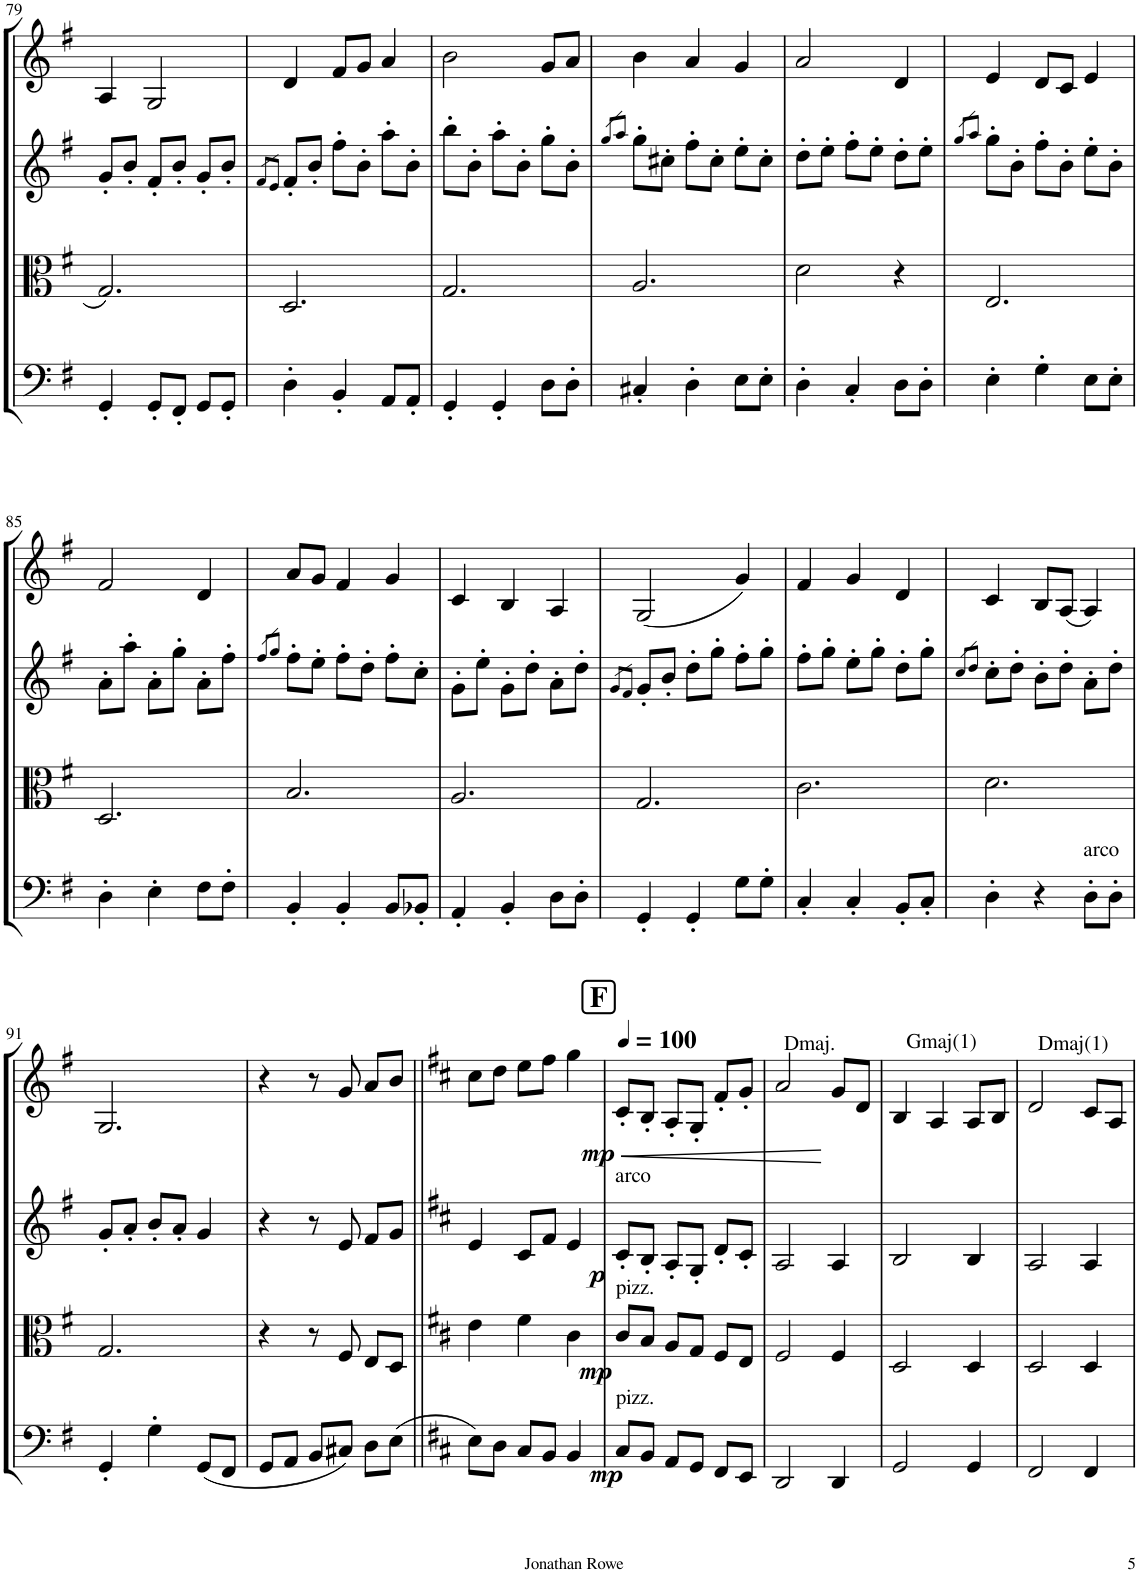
**kern	**dynam	**kern	**dynam	**kern	**dynam	**kern	**dynam
*part4	*part4	*part3	*part3	*part2	*part2	*part1	*part1
*staff4	*staff4	*staff3	*staff3	*staff2	*staff2	*staff1	*staff1
*I"Violoncello	*	*I"Viola	*	*I"Violin II	*	*I"Violin I	*
*I'Vc	*	*I'Vla	*	*I'Vln	*	*I'Vln	*
!!LO:PB:g=z
*clefF4	*	*clefC3	*	*clefG2	*	*clefG2	*
*k[f#]	*	*k[f#]	*	*k[f#]	*	*k[f#]	*
*M3/4	*	*M3/4	*	*M3/4	*	*M3/4	*
=79	=79	=79	=79	=79	=79	=79	=79
4GG'/	.	2.G/	.	8g'/L	.	4A/	.
.	.	.	.	8b'/J	.	.	.
8GG'/L	.	.	.	8f#'/L	.	2G/	.
8FF#'/J	.	.	.	8b'/J	.	.	.
8GG/L	.	.	.	8g'/L	.	.	.
8GG'/J	.	.	.	8b'/J	.	.	.
=80	=80	=80	=80	=80	=80	=80	=80
.	.	.	.	8qf#/L	.	.	.
.	.	.	.	8qe/J	.	.	.
4D'\	.	2.D/	.	8f#'/L	.	4d/	.
.	.	.	.	8b'/J	.	.	.
4BB'/	.	.	.	8ff#'\L	.	8f#/L	.
.	.	.	.	8b'\J	.	8g/J	.
8AA/L	.	.	.	8aa'\L	.	4a/	.
8AA'/J	.	.	.	8b'\J	.	.	.
=81	=81	=81	=81	=81	=81	=81	=81
4GG'/	.	2.G/	.	8bb'\L	.	2b\	.
.	.	.	.	8b'\J	.	.	.
4GG'/	.	.	.	8aa'\L	.	.	.
.	.	.	.	8b'\J	.	.	.
8D\L	.	.	.	8gg'\L	.	8g/L	.
8D'\J	.	.	.	8b'\J	.	8a/J	.
=82	=82	=82	=82	=82	=82	=82	=82
.	.	.	.	8qgg/L	.	.	.
.	.	.	.	8qaa/J	.	.	.
4C#X'/	.	2.A/	.	8gg'\L	.	4b\	.
.	.	.	.	8cc#X'\J	.	.	.
4D'\	.	.	.	8ff#'\L	.	4a/	.
.	.	.	.	8cc#'\J	.	.	.
8E\L	.	.	.	8ee'\L	.	4g/	.
8E'\J	.	.	.	8cc#'\J	.	.	.
=83	=83	=83	=83	=83	=83	=83	=83
4D'\	.	2d\	.	8dd'\L	.	2a/	.
.	.	.	.	8ee'\J	.	.	.
4C'/	.	.	.	8ff#'\L	.	.	.
.	.	.	.	8ee'\J	.	.	.
8D\L	.	4r	.	8dd'\L	.	4d/	.
8D'\J	.	.	.	8ee'\J	.	.	.
=84	=84	=84	=84	=84	=84	=84	=84
.	.	.	.	8qgg/L	.	.	.
.	.	.	.	8qaa/J	.	.	.
4E'\	.	2.E/	.	8gg'\L	.	4e/	.
.	.	.	.	8b'\J	.	.	.
4G'\	.	.	.	8ff#'\L	.	8d/L	.
.	.	.	.	8b'\J	.	8c/J	.
8E\L	.	.	.	8ee'\L	.	4e/	.
8E'\J	.	.	.	8b'\J	.	.	.
!!LO:LB:g=z
=85	=85	=85	=85	=85	=85	=85	=85
4D'\	.	2.D/	.	8a'\L	.	2f#/	.
.	.	.	.	8aa'\J	.	.	.
4E'\	.	.	.	8a'\L	.	.	.
.	.	.	.	8gg'\J	.	.	.
8F#\L	.	.	.	8a'\L	.	4d/	.
8F#'\J	.	.	.	8ff#'\J	.	.	.
=86	=86	=86	=86	=86	=86	=86	=86
.	.	.	.	8qff#/L	.	.	.
.	.	.	.	8qgg/J	.	.	.
4BB'/	.	2.B/	.	8ff#'\L	.	8a/L	.
.	.	.	.	8ee'\J	.	8g/J	.
4BB'/	.	.	.	8ff#'\L	.	4f#/	.
.	.	.	.	8dd'\J	.	.	.
8BB/L	.	.	.	8ff#'\L	.	4g/	.
8BB-X'/J	.	.	.	8cc'\J	.	.	.
=87	=87	=87	=87	=87	=87	=87	=87
4AA'/	.	2.A/	.	8g'\L	.	4c/	.
.	.	.	.	8ee'\J	.	.	.
4BB'/	.	.	.	8g'\L	.	4B/	.
.	.	.	.	8dd'\J	.	.	.
8D\L	.	.	.	8a'\L	.	4A/	.
8D'\J	.	.	.	8dd'\J	.	.	.
=88	=88	=88	=88	=88	=88	=88	=88
.	.	.	.	8qg/L	.	.	.
.	.	.	.	8qf#/J	.	.	.
4GG'/	.	2.G/	.	8g'/L	.	(2G/	.
.	.	.	.	8b'/J	.	.	.
4GG'/	.	.	.	8dd'\L	.	.	.
.	.	.	.	8gg'\J	.	.	.
8G\L	.	.	.	8ff#'\L	.	4g/)	.
8G'\J	.	.	.	8gg'\J	.	.	.
=89	=89	=89	=89	=89	=89	=89	=89
4C'/	.	2.c\	.	8ff#'\L	.	4f#/	.
.	.	.	.	8gg'\J	.	.	.
4C'/	.	.	.	8ee'\L	.	4g/	.
.	.	.	.	8gg'\J	.	.	.
8BB'/L	.	.	.	8dd'\L	.	4d/	.
8C'/J	.	.	.	8gg'\J	.	.	.
=90	=90	=90	=90	=90	=90	=90	=90
.	.	.	.	8qcc/L	.	.	.
.	.	.	.	8qdd/J	.	.	.
4D'\	.	2.d\	.	8cc'\L	.	4c/	.
.	.	.	.	8dd'\J	.	.	.
4r	.	.	.	8b'\L	.	8B/L	.
.	.	.	.	8dd'\J	.	(8A/J	.
!LO:TX:a:t=arco	!	!	!	!	!	!	!
8D'\L	.	.	.	8a'\L	.	4A/)	.
8D'\J	.	.	.	8dd'\J	.	.	.
!!LO:LB:g=z
=91	=91	=91	=91	=91	=91	=91	=91
4GG'/	.	2.G/	.	8g'/L	.	2.G/	.
.	.	.	.	8a'/J	.	.	.
4G'\	.	.	.	8b'/L	.	.	.
.	.	.	.	8a'/J	.	.	.
(8GG/L	.	.	.	4g/	.	.	.
8FF#/J	.	.	.	.	.	.	.
=92	=92	=92	=92	=92	=92	=92	=92
8GG/L	.	4r	.	4r	.	4r	.
8AA/J	.	.	.	.	.	.	.
8BB/L	.	8r	.	8r	.	8r	.
8C#X/J)	.	8F#/	.	8e/	.	8g/	.
8D\L	.	8E/L	.	8f#/L	.	8a/L	.
(8E\J	.	8D/J	.	8g/J	.	8b/J	.
=93||	=93||	=93||	=93||	=93||	=93||	=93||	=93||
*k[f#c#]	*	*k[f#c#]	*	*k[f#c#]	*	*k[f#c#]	*
8E\L)	.	4e\	.	4e/	.	8cc#\L	.
8D\J	.	.	.	.	.	8dd\J	.
8C#/L	.	4f#\	.	8c#/L	.	8ee\L	.
8BB/J	.	.	.	8f#/J	.	8ff#\J	.
4BB/	.	4c#\	.	4e/	.	4gg\	.
=94	=94	=94	=94	=94	=94	=94	=94
!!LO:REH:place=s1:a:B:cj:fs=14:t=F
*	*	*	*	*	*	*MM100	*
!	!	!	!	!LO:TX:a:t=arco	!	!	!
!	!	!LO:TX:a:t=pizz.	!	!	!	!	!
!LO:TX:a:t=pizz.	!	!	!	!	!	!	!
!	!LO:DY:b	!	!LO:DY:b	!	!LO:DY:b	!	!LO:HP:b
!	!	!	!	!	!	!	!LO:DY:n=1:b
8C#/L	mp	8c#/L	mp	8c#'/L	p	8c#'/L	< mp
8BB/J	.	8B/J	.	8B'/J	.	8B'/J	.
8AA/L	.	8A/L	.	8A'/L	.	8A'/L	.
8GG/J	.	8G/J	.	8G'/J	.	8G'/J	.
8FF#/L	.	8F#/L	.	8d'/L	.	8f#'/L	.
8EE/J	.	8E/J	.	8c#'/J	.	8g'/J	.
=95	=95	=95	=95	=95	=95	=95	=95
!	!	!	!	!	!	!LO:TX:a:t=Dmaj.	!
2DD/	.	2F#/	.	2A/	.	2a/	.
4DD/	.	4F#/	.	4A/	.	8g/L	[
.	.	.	.	.	.	8d/J	.
=96	=96	=96	=96	=96	=96	=96	=96
!	!	!	!	!	!	!LO:TX:a:t=Gmaj(1)	!
2GG/	.	2D/	.	2B/	.	4B/	.
.	.	.	.	.	.	4A/	.
4GG/	.	4D/	.	4B/	.	8A/L	.
.	.	.	.	.	.	8B/J	.
=97	=97	=97	=97	=97	=97	=97	=97
!	!	!	!	!	!	!LO:TX:a:t=Dmaj(1)	!
2FF#/	.	2D/	.	2A/	.	2d/	.
4FF#/	.	4D/	.	4A/	.	8c#/L	.
.	.	.	.	.	.	8A/J	.
=	=	=	=	=	=	=	=
*-	*-	*-	*-	*-	*-	*-	*-
